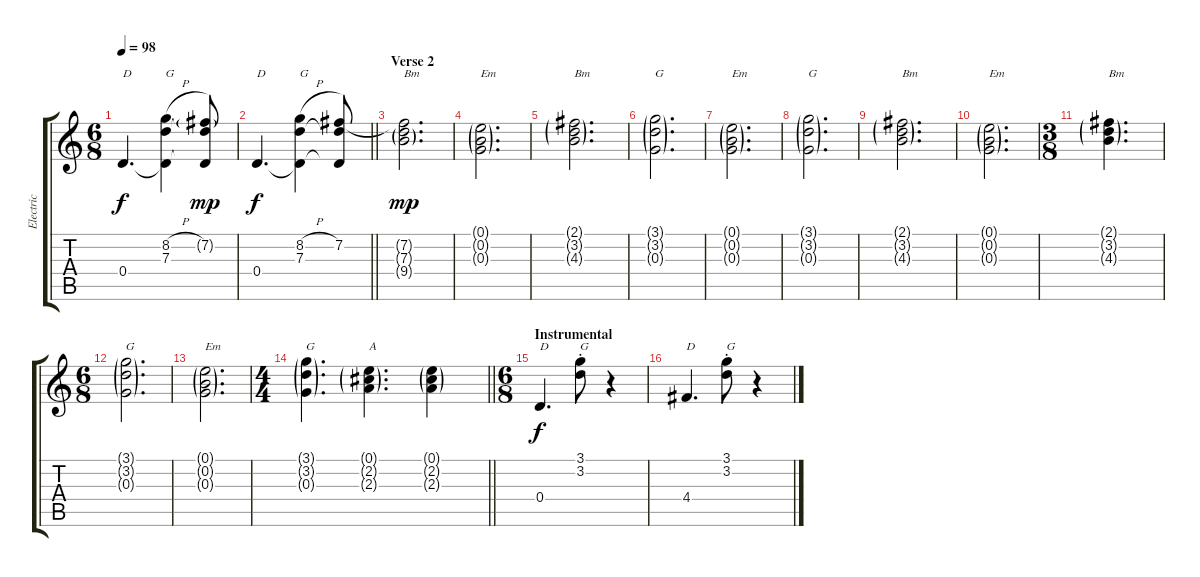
\track ("Electric" "Electric") {instrument overdrivenguitar}
\staff {score tabs}
\tuning (E4 B3 G3 D3 A2 E2) {hide}
\ts (6 8)
\tempo 98
\clef g2
\ks c
0.4.4{d txt "D" dy f} (8.2{h} 7.3 0.4{t}).4{txt "G"} (7.2{g} 7.3{t} 0.4{t}).8{dy mp} |
\barLineRight lightlight
0.4.4{d txt "D" dy f} (8.2{h} 7.3 0.4{t}).4{txt "G"} (7.2 7.3{t} 0.4{t}).8 |
\section ("" "Verse 2")
(7.2{t} 7.3{g} 9.4{g}).2{d txt "Bm" dy mp} |
(0.1{g} 0.2{g} 0.3{g}).2{d txt "Em"} |
(2.1{g} 3.2{g} 4.3{g}).2{d txt "Bm"} |
(3.1{g} 3.2{g} 0.3{g}).2{d txt "G"} |
(0.1{g} 0.2{g} 0.3{g}).2{d txt "Em"} |
(3.1{g} 3.2{g} 0.3{g}).2{d txt "G"} |
(2.1{g} 3.2{g} 4.3{g}).2{d txt "Bm"} |
(0.1{g} 0.2{g} 0.3{g}).2{d txt "Em"} |
\ts (3 8)
(2.1{g} 3.2{g} 4.3{g}).4{d txt "Bm"} |
\ts (6 8)
(3.1{g} 3.2{g} 0.3{g}).2{d txt "G"} |
(0.1{g} 0.2{g} 0.3{g}).2{d txt "Em"} |
\ts (4 4)
\barLineRight lightlight
(3.1{g} 3.2{g} 0.3{g}).4{d txt "G"} (0.1{g} 2.2{g} 2.3{g}).4{d txt "A"} (0.1{g} 2.2{g} 2.3{g}).4 |
\ts (6 8)
\section ("" "Instrumental")
0.4.4{d txt "D" dy f} (3.1{st} 3.2{st}).8{txt "G"} r.4 |
4.4.4{d txt "D"} (3.1{st} 3.2{st}).8{txt "G"} r.4
